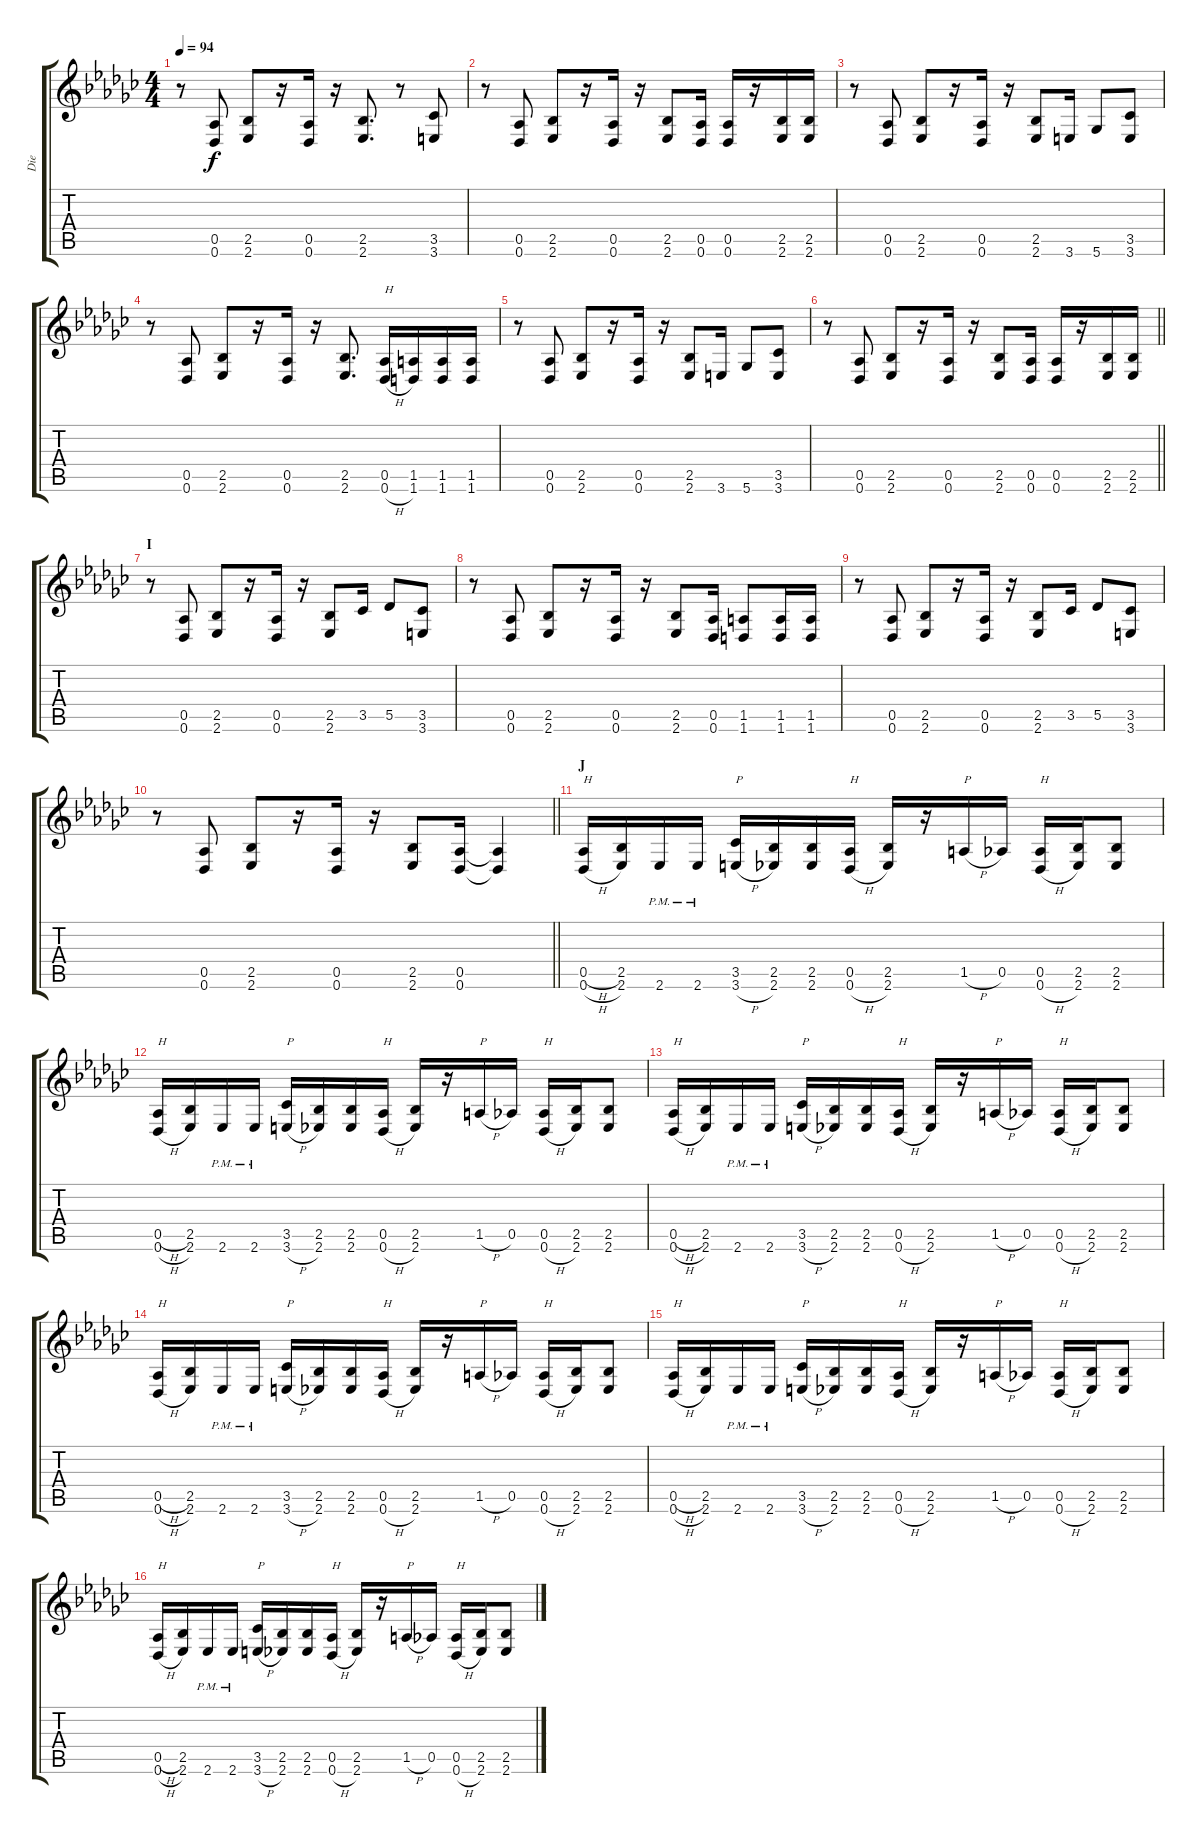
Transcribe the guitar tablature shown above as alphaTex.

\track ("Die" "Die") {instrument distortionguitar}
\staff {score tabs}
\tuning (Eb4 Bb3 Gb3 Db3 Ab2 Db2) {hide}
\ts (4 4)
\tempo 94
\clef g2
\ks ebminor
r.8{dy f} (0.5 0.6).8 (2.5 2.6).8 r.16 (0.5 0.6).16 r.16 (2.5 2.6).8{d} r.8 (3.5 3.6).8 |
r.8 (0.5 0.6).8 (2.5 2.6).8 r.16 (0.5 0.6).16 r.16 (2.5 2.6).8 (0.5 0.6).16 (0.5 0.6).16 r.16 (2.5 2.6).16 (2.5 2.6).16 |
r.8 (0.5 0.6).8 (2.5 2.6).8 r.16 (0.5 0.6).16 r.16 (2.5 2.6).8 3.6.16 5.6.8 (3.5 3.6).8 |
r.8 (0.5 0.6).8 (2.5 2.6).8 r.16 (0.5 0.6).16 r.16 (2.5 2.6).8{d} (0.5 0.6{h}).16{txt "H"} (1.5 1.6).16 (1.5 1.6).16 (1.5 1.6).16 |
r.8 (0.5 0.6).8 (2.5 2.6).8 r.16 (0.5 0.6).16 r.16 (2.5 2.6).8 3.6.16 5.6.8 (3.5 3.6).8 |
\barLineRight lightlight
r.8 (0.5 0.6).8 (2.5 2.6).8 r.16 (0.5 0.6).16 r.16 (2.5 2.6).8 (0.5 0.6).16 (0.5 0.6).16 r.16 (2.5 2.6).16 (2.5 2.6).16 |
\section ("" "I")
r.8 (0.5 0.6).8 (2.5 2.6).8 r.16 (0.5 0.6).16 r.16 (2.5 2.6).8 3.5.16 5.5.8 (3.5 3.6).8 |
r.8 (0.5 0.6).8 (2.5 2.6).8 r.16 (0.5 0.6).16 r.16 (2.5 2.6).8 (0.5 0.6).16 (1.5 1.6).8 (1.5 1.6).16 (1.5 1.6).16 |
r.8 (0.5 0.6).8 (2.5 2.6).8 r.16 (0.5 0.6).16 r.16 (2.5 2.6).8 3.5.16 5.5.8 (3.5 3.6).8 |
\barLineRight lightlight
r.8 (0.5 0.6).8 (2.5 2.6).8 r.16 (0.5 0.6).16 r.16 (2.5 2.6).8 (0.5 0.6).16 (0.5{t} 0.6{t}).4 |
\section ("" "J")
(0.5{h} 0.6{h}).16{txt "H"} (2.5 2.6).16 2.6{pm}.16 2.6{pm}.16 (3.5 3.6{h}).16{txt "P"} (2.5 2.6).16 (2.5 2.6).16 (0.5 0.6{h}).16{txt "H"} (2.5 2.6).16 r.16 1.5{h}.16{txt "P"} 0.5.16 (0.5 0.6{h}).16{txt "H"} (2.5 2.6).16 (2.5 2.6).8 |
(0.5{h} 0.6{h}).16{txt "H"} (2.5 2.6).16 2.6{pm}.16 2.6{pm}.16 (3.5 3.6{h}).16{txt "P"} (2.5 2.6).16 (2.5 2.6).16 (0.5 0.6{h}).16{txt "H"} (2.5 2.6).16 r.16 1.5{h}.16{txt "P"} 0.5.16 (0.5 0.6{h}).16{txt "H"} (2.5 2.6).16 (2.5 2.6).8 |
(0.5{h} 0.6{h}).16{txt "H"} (2.5 2.6).16 2.6{pm}.16 2.6{pm}.16 (3.5 3.6{h}).16{txt "P"} (2.5 2.6).16 (2.5 2.6).16 (0.5 0.6{h}).16{txt "H"} (2.5 2.6).16 r.16 1.5{h}.16{txt "P"} 0.5.16 (0.5 0.6{h}).16{txt "H"} (2.5 2.6).16 (2.5 2.6).8 |
(0.5{h} 0.6{h}).16{txt "H"} (2.5 2.6).16 2.6{pm}.16 2.6{pm}.16 (3.5 3.6{h}).16{txt "P"} (2.5 2.6).16 (2.5 2.6).16 (0.5 0.6{h}).16{txt "H"} (2.5 2.6).16 r.16 1.5{h}.16{txt "P"} 0.5.16 (0.5 0.6{h}).16{txt "H"} (2.5 2.6).16 (2.5 2.6).8 |
(0.5{h} 0.6{h}).16{txt "H"} (2.5 2.6).16 2.6{pm}.16 2.6{pm}.16 (3.5 3.6{h}).16{txt "P"} (2.5 2.6).16 (2.5 2.6).16 (0.5 0.6{h}).16{txt "H"} (2.5 2.6).16 r.16 1.5{h}.16{txt "P"} 0.5.16 (0.5 0.6{h}).16{txt "H"} (2.5 2.6).16 (2.5 2.6).8 |
(0.5{h} 0.6{h}).16{txt "H"} (2.5 2.6).16 2.6{pm}.16 2.6{pm}.16 (3.5 3.6{h}).16{txt "P"} (2.5 2.6).16 (2.5 2.6).16 (0.5 0.6{h}).16{txt "H"} (2.5 2.6).16 r.16 1.5{h}.16{txt "P"} 0.5.16 (0.5 0.6{h}).16{txt "H"} (2.5 2.6).16 (2.5 2.6).8
